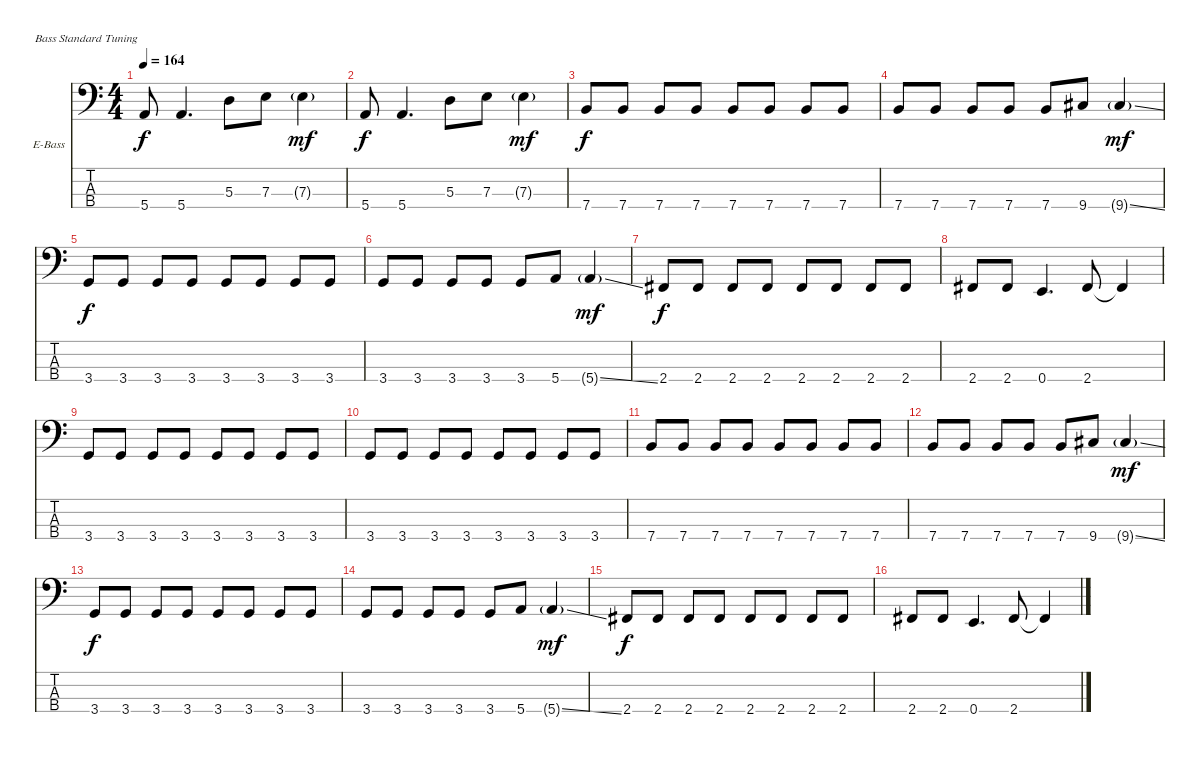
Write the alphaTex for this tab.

\defaultSystemsLayout 4
\bracketExtendMode nobrackets
\firstSystemTrackNameOrientation horizontal
\otherSystemsTrackNameOrientation horizontal
\track ("Jeff Ament" "E-Bass") {instrument electricbassfinger}
\staff {score tabs}
\tuning (G2 D2 A1 E1)
\ts (4 4)
\tempo 164
\clef f4
\ks c
5.4.8{dy f} 5.4.4{d} 5.3.8 7.3.8 7.3{g}.4{dy mf} |
5.4.8{dy f} 5.4.4{d} 5.3.8 7.3.8 7.3{g}.4{dy mf} |
7.4.8{dy f} 7.4.8 7.4.8 7.4.8 7.4.8 7.4.8 7.4.8 7.4.8 |
7.4.8 7.4.8 7.4.8 7.4.8 7.4.8 9.4.8 9.4{ss g}.4{dy mf} |
3.4.8{dy f} 3.4.8 3.4.8 3.4.8 3.4.8 3.4.8 3.4.8 3.4.8 |
3.4.8 3.4.8 3.4.8 3.4.8 3.4.8 5.4.8 5.4{ss g}.4{dy mf} |
2.4.8{dy f} 2.4.8 2.4.8 2.4.8 2.4.8 2.4.8 2.4.8 2.4.8 |
2.4.8 2.4.8 0.4.4{d} 2.4.8 2.4{t}.4 |
3.4.8 3.4.8 3.4.8 3.4.8 3.4.8 3.4.8 3.4.8 3.4.8 |
3.4.8 3.4.8 3.4.8 3.4.8 3.4.8 3.4.8 3.4.8 3.4.8 |
7.4.8 7.4.8 7.4.8 7.4.8 7.4.8 7.4.8 7.4.8 7.4.8 |
7.4.8 7.4.8 7.4.8 7.4.8 7.4.8 9.4.8 9.4{ss g}.4{dy mf} |
3.4.8{dy f} 3.4.8 3.4.8 3.4.8 3.4.8 3.4.8 3.4.8 3.4.8 |
3.4.8 3.4.8 3.4.8 3.4.8 3.4.8 5.4.8 5.4{ss g}.4{dy mf} |
2.4.8{dy f} 2.4.8 2.4.8 2.4.8 2.4.8 2.4.8 2.4.8 2.4.8 |
2.4.8 2.4.8 0.4.4{d} 2.4.8 2.4{t}.4
